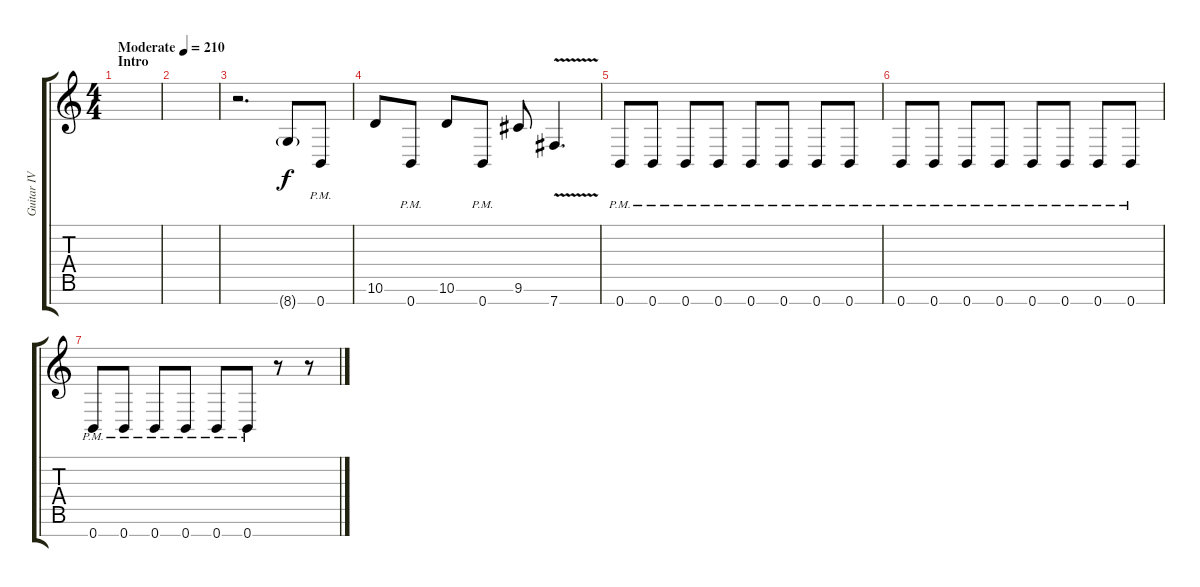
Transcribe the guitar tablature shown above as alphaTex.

\track ("Guitar IV" "Guitar IV") {instrument distortionguitar}
\staff {score tabs}
\tuning (E4 B3 G3 D3 A2 E2 B1) {hide}
\ts (4 4)
\section ("" "Intro")
\tempo (210 "Moderate")
\clef g2
\ks c
|
|
r.2{d volume 8 balance 16} 8.7{g}.8 0.7{pm}.8{dy f} |
10.6.8 0.7{pm}.8 10.6.8 0.7{pm}.8 9.6.8 7.7{v}.4{d} |
0.7{pm}.8 0.7{pm}.8 0.7{pm}.8 0.7{pm}.8 0.7{pm}.8 0.7{pm}.8 0.7{pm}.8 0.7{pm}.8 |
0.7{pm}.8 0.7{pm}.8 0.7{pm}.8 0.7{pm}.8 0.7{pm}.8 0.7{pm}.8 0.7{pm}.8 0.7{pm}.8 |
0.7{pm}.8 0.7{pm}.8 0.7{pm}.8 0.7{pm}.8 0.7{pm}.8 0.7{pm}.8 r.8 r.8
